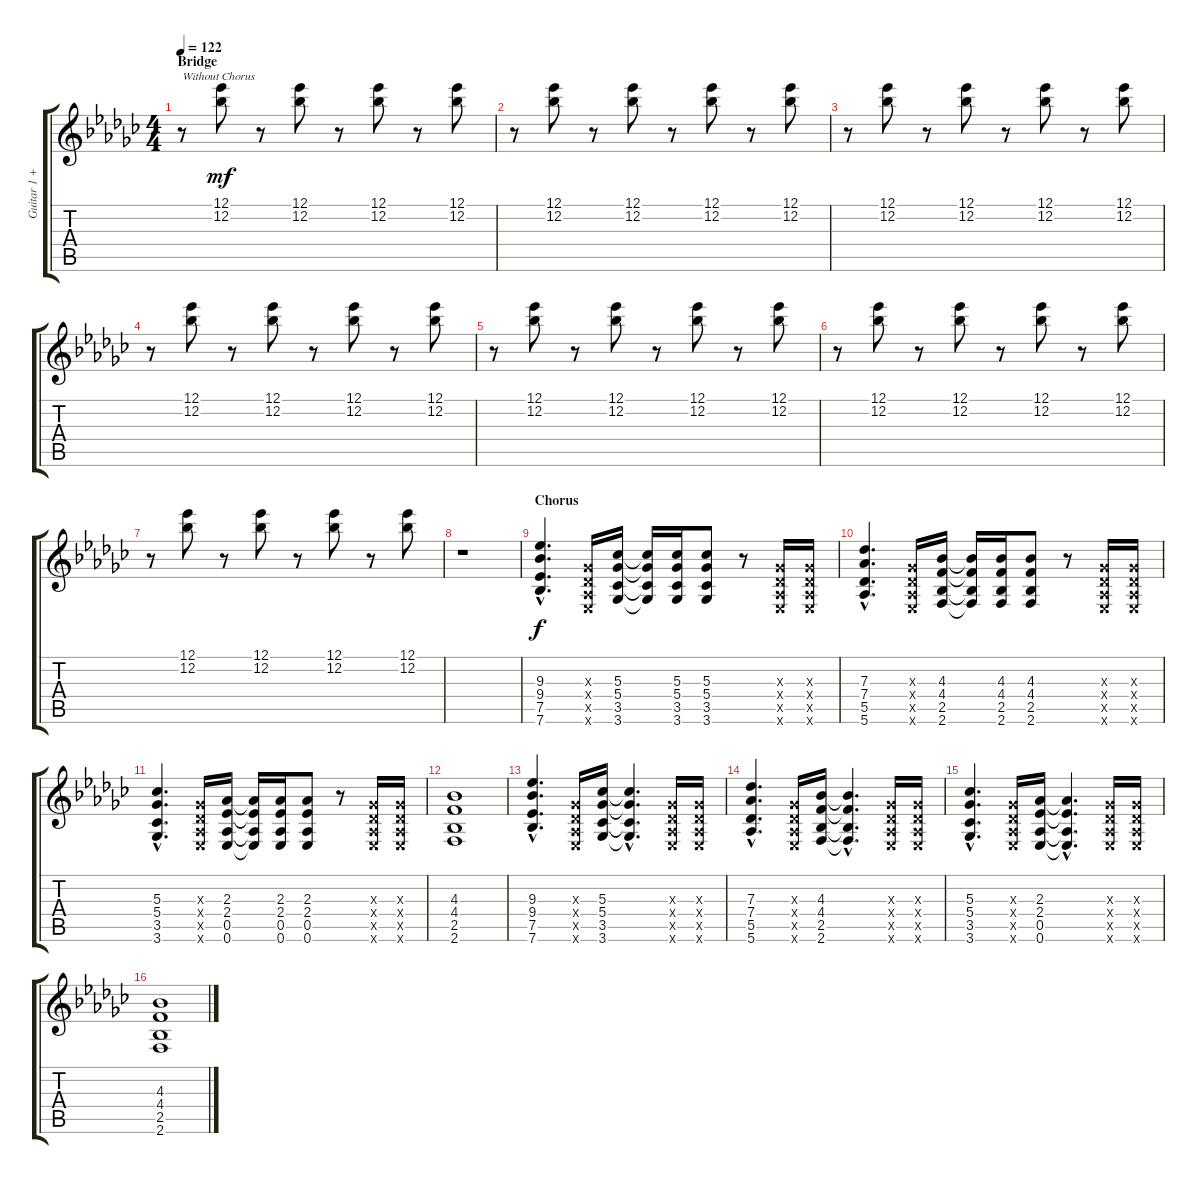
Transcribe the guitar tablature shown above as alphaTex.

\track ("Guitar 1 + Chorus" "Guitar 1 +") {instrument distortionguitar}
\staff {score tabs}
\tuning (Eb4 Bb3 Gb3 Db3 Ab2 Eb2) {hide}
\ts (4 4)
\section ("" "Bridge")
\tempo 122
\clef g2
\ks ebminor
r.8{txt "Without Chorus" dy f} (12.1 12.2).8{dy mf} r.8 (12.1 12.2).8 r.8 (12.1 12.2).8 r.8 (12.1 12.2).8 |
r.8 (12.1 12.2).8 r.8 (12.1 12.2).8 r.8 (12.1 12.2).8 r.8 (12.1 12.2).8 |
r.8 (12.1 12.2).8 r.8 (12.1 12.2).8 r.8 (12.1 12.2).8 r.8 (12.1 12.2).8 |
r.8 (12.1 12.2).8 r.8 (12.1 12.2).8 r.8 (12.1 12.2).8 r.8 (12.1 12.2).8 |
r.8 (12.1 12.2).8 r.8 (12.1 12.2).8 r.8 (12.1 12.2).8 r.8 (12.1 12.2).8 |
r.8 (12.1 12.2).8 r.8 (12.1 12.2).8 r.8 (12.1 12.2).8 r.8 (12.1 12.2).8 |
r.8 (12.1 12.2).8 r.8 (12.1 12.2).8 r.8 (12.1 12.2).8 r.8 (12.1 12.2).8 |
r.1 |
\section ("" "Chorus")
(9.3{hac} 9.4{hac} 7.5{hac} 7.6{hac}).4{d dy f} (0.3{x} 0.4{x} 0.5{x} 0.6{x}).16 (5.3 5.4 3.5 3.6).16 (5.3{t} 5.4{t} 3.5{t} 3.6{t}).16 (5.3 5.4 3.5 3.6).16 (5.3 5.4 3.5 3.6).8 r.8 (0.3{x} 0.4{x} 0.5{x} 0.6{x}).16 (0.3{x} 0.4{x} 0.5{x} 0.6{x}).16 |
(7.3{hac} 7.4{hac} 5.5{hac} 5.6{hac}).4{d} (0.3{x} 0.4{x} 0.5{x} 0.6{x}).16 (4.3 4.4 2.5 2.6).16 (4.3{t} 4.4{t} 2.5{t} 2.6{t}).16 (4.3 4.4 2.5 2.6).16 (4.3 4.4 2.5 2.6).8 r.8 (0.3{x} 0.4{x} 0.5{x} 0.6{x}).16 (0.3{x} 0.4{x} 0.5{x} 0.6{x}).16 |
(5.3{hac} 5.4{hac} 3.5{hac} 3.6{hac}).4{d} (0.3{x} 0.4{x} 0.5{x} 0.6{x}).16 (2.3 2.4 0.5 0.6).16 (2.3{t} 2.4{t} 0.5{t} 0.6{t}).16 (2.3 2.4 0.5 0.6).16 (2.3 2.4 0.5 0.6).8 r.8 (0.3{x} 0.4{x} 0.5{x} 0.6{x}).16 (0.3{x} 0.4{x} 0.5{x} 0.6{x}).16 |
(4.3 4.4 2.5 2.6).1 |
(9.3{hac} 9.4{hac} 7.5{hac} 7.6{hac}).4{d} (0.3{x} 0.4{x} 0.5{x} 0.6{x}).16 (5.3 5.4 3.5 3.6).16 (5.3{hac t} 5.4{hac t} 3.5{hac t} 3.6{hac t}).4{d} (0.3{x} 0.4{x} 0.5{x} 0.6{x}).16 (0.3{x} 0.4{x} 0.5{x} 0.6{x}).16 |
(7.3{hac} 7.4{hac} 5.5{hac} 5.6{hac}).4{d} (0.3{x} 0.4{x} 0.5{x} 0.6{x}).16 (4.3 4.4 2.5 2.6).16 (4.3{hac t} 4.4{hac t} 2.5{hac t} 2.6{hac t}).4{d} (0.3{x} 0.4{x} 0.5{x} 0.6{x}).16 (0.3{x} 0.4{x} 0.5{x} 0.6{x}).16 |
(5.3{hac} 5.4{hac} 3.5{hac} 3.6{hac}).4{d} (0.3{x} 0.4{x} 0.5{x} 0.6{x}).16 (2.3 2.4 0.5 0.6).16 (2.3{hac t} 2.4{hac t} 0.5{hac t} 0.6{hac t}).4{d} (0.3{x} 0.4{x} 0.5{x} 0.6{x}).16 (0.3{x} 0.4{x} 0.5{x} 0.6{x}).16 |
(4.3 4.4 2.5 2.6).1
